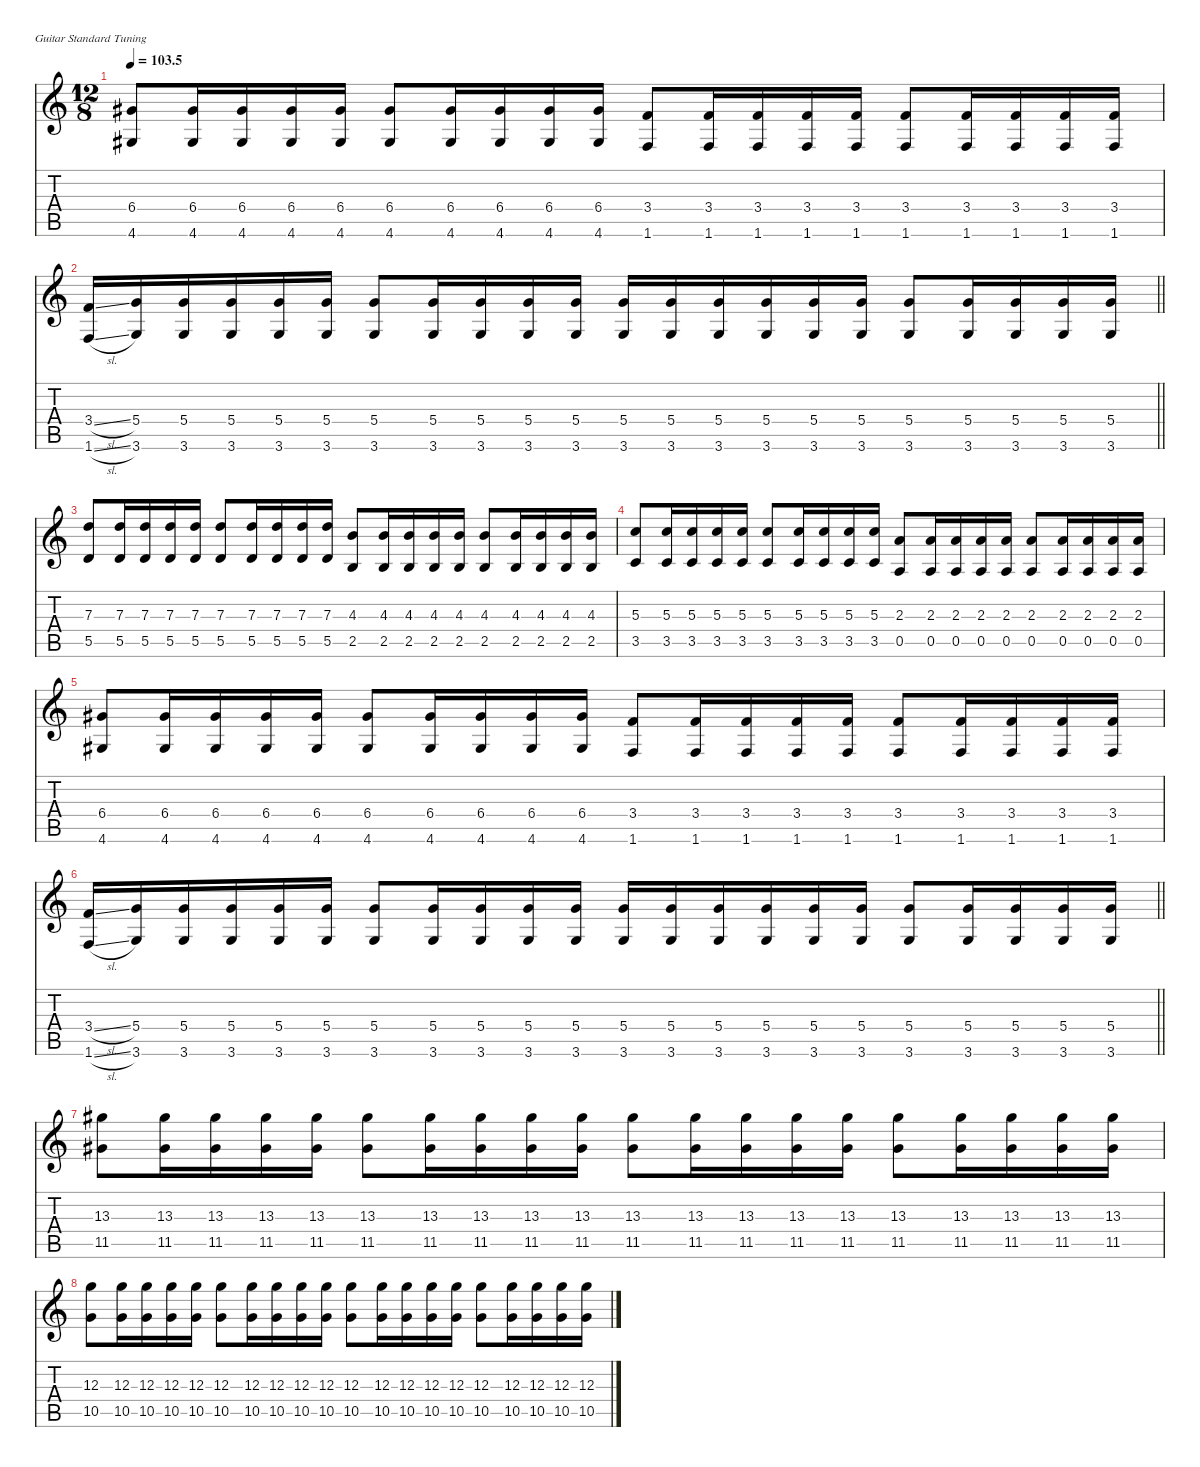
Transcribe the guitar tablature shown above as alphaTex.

\defaultSystemsLayout 4
\hideDynamics
\bracketExtendMode nobrackets
\singleTrackTrackNamePolicy hidden
\multiTrackTrackNamePolicy hidden
\firstSystemTrackNameMode fullname
\firstSystemTrackNameOrientation horizontal
\otherSystemsTrackNameOrientation horizontal
\track ("Acoustic Guitar" "s.guit.") {mute instrument acousticguitarsteel}
\staff {score tabs}
\tuning (E4 B3 G3 D3 A2 E2)
\ts (12 8)
\tempo
103.5
\accidentals auto
\clef g2
\ottava regular
\simile none
\ks c
(6.4{acc #} 4.6{acc #}).8{dy f beam Up} (6.4{acc #} 4.6{acc #}).16{beam Up} (6.4{acc #} 4.6{acc #}).16{beam Up} (6.4{acc #} 4.6{acc #}).16{beam Up} (6.4{acc #} 4.6{acc #}).16{beam Up} (6.4{acc #} 4.6{acc #}).8{beam Up} (6.4{acc #} 4.6{acc #}).16{beam Up} (6.4{acc #} 4.6{acc #}).16{beam Up} (6.4{acc #} 4.6{acc #}).16{beam Up} (6.4{acc #} 4.6{acc #}).16{beam Up} (3.4 1.6).8{beam Up} (3.4 1.6).16{beam Up} (3.4 1.6).16{beam Up} (3.4 1.6).16{beam Up} (3.4 1.6).16{beam Up} (3.4 1.6).8{beam Up} (3.4 1.6).16{beam Up} (3.4 1.6).16{beam Up} (3.4 1.6).16{beam Up} (3.4 1.6).16{beam Up} |
\barLineRight lightlight
(3.4{sl} 1.6{sl}).16{beam Up} (5.4 3.6).16{beam Up} (5.4 3.6).16{beam Up} (5.4 3.6).16{beam Up} (5.4 3.6).16{beam Up} (5.4 3.6).16{beam Up} (5.4 3.6).8{beam Up} (5.4 3.6).16{beam Up} (5.4 3.6).16{beam Up} (5.4 3.6).16{beam Up} (5.4 3.6).16{beam Up} (5.4 3.6).16{beam Up} (5.4 3.6).16{beam Up} (5.4 3.6).16{beam Up} (5.4 3.6).16{beam Up} (5.4 3.6).16{beam Up} (5.4 3.6).16{beam Up} (5.4 3.6).8{beam Up} (5.4 3.6).16{beam Up} (5.4 3.6).16{beam Up} (5.4 3.6).16{beam Up} (5.4 3.6).16{beam Up} |
(7.3 5.5).8{beam Up} (7.3 5.5).16{beam Up} (7.3 5.5).16{beam Up} (7.3 5.5).16{beam Up} (7.3 5.5).16{beam Up} (7.3 5.5).8{beam Up} (7.3 5.5).16{beam Up} (7.3 5.5).16{beam Up} (7.3 5.5).16{beam Up} (7.3 5.5).16{beam Up} (4.3 2.5).8{beam Up} (4.3 2.5).16{beam Up} (4.3 2.5).16{beam Up} (4.3 2.5).16{beam Up} (4.3 2.5).16{beam Up} (4.3 2.5).8{beam Up} (4.3 2.5).16{beam Up} (4.3 2.5).16{beam Up} (4.3 2.5).16{beam Up} (4.3 2.5).16{beam Up} |
(5.3 3.5).8{beam Up} (5.3 3.5).16{beam Up} (5.3 3.5).16{beam Up} (5.3 3.5).16{beam Up} (5.3 3.5).16{beam Up} (5.3 3.5).8{beam Up} (5.3 3.5).16{beam Up} (5.3 3.5).16{beam Up} (5.3 3.5).16{beam Up} (5.3 3.5).16{beam Up} (2.3 0.5).8{beam Up} (2.3 0.5).16{beam Up} (2.3 0.5).16{beam Up} (2.3 0.5).16{beam Up} (2.3 0.5).16{beam Up} (2.3 0.5).8{beam Up} (2.3 0.5).16{beam Up} (2.3 0.5).16{beam Up} (2.3 0.5).16{beam Up} (2.3 0.5).16{beam Up} |
(6.4{acc #} 4.6{acc #}).8{beam Up} (6.4{acc #} 4.6{acc #}).16{beam Up} (6.4{acc #} 4.6{acc #}).16{beam Up} (6.4{acc #} 4.6{acc #}).16{beam Up} (6.4{acc #} 4.6{acc #}).16{beam Up} (6.4{acc #} 4.6{acc #}).8{beam Up} (6.4{acc #} 4.6{acc #}).16{beam Up} (6.4{acc #} 4.6{acc #}).16{beam Up} (6.4{acc #} 4.6{acc #}).16{beam Up} (6.4{acc #} 4.6{acc #}).16{beam Up} (3.4 1.6).8{beam Up} (3.4 1.6).16{beam Up} (3.4 1.6).16{beam Up} (3.4 1.6).16{beam Up} (3.4 1.6).16{beam Up} (3.4 1.6).8{beam Up} (3.4 1.6).16{beam Up} (3.4 1.6).16{beam Up} (3.4 1.6).16{beam Up} (3.4 1.6).16{beam Up} |
\barLineRight lightlight
(3.4{sl} 1.6{sl}).16{beam Up} (5.4 3.6).16{beam Up} (5.4 3.6).16{beam Up} (5.4 3.6).16{beam Up} (5.4 3.6).16{beam Up} (5.4 3.6).16{beam Up} (5.4 3.6).8{beam Up} (5.4 3.6).16{beam Up} (5.4 3.6).16{beam Up} (5.4 3.6).16{beam Up} (5.4 3.6).16{beam Up} (5.4 3.6).16{beam Up} (5.4 3.6).16{beam Up} (5.4 3.6).16{beam Up} (5.4 3.6).16{beam Up} (5.4 3.6).16{beam Up} (5.4 3.6).16{beam Up} (5.4 3.6).8{beam Up} (5.4 3.6).16{beam Up} (5.4 3.6).16{beam Up} (5.4 3.6).16{beam Up} (5.4 3.6).16{beam Up} |
(13.3{acc #} 11.5{acc #}).8{beam Down} (13.3{acc #} 11.5{acc #}).16{beam Down} (13.3{acc #} 11.5{acc #}).16{beam Down} (13.3{acc #} 11.5{acc #}).16{beam Down} (13.3{acc #} 11.5{acc #}).16{beam Down} (13.3{acc #} 11.5{acc #}).8{beam Down} (13.3{acc #} 11.5{acc #}).16{beam Down} (13.3{acc #} 11.5{acc #}).16{beam Down} (13.3{acc #} 11.5{acc #}).16{beam Down} (13.3{acc #} 11.5{acc #}).16{beam Down} (13.3{acc #} 11.5{acc #}).8{beam Down} (13.3{acc #} 11.5{acc #}).16{beam Down} (13.3{acc #} 11.5{acc #}).16{beam Down} (13.3{acc #} 11.5{acc #}).16{beam Down} (13.3{acc #} 11.5{acc #}).16{beam Down} (13.3{acc #} 11.5{acc #}).8{beam Down} (13.3{acc #} 11.5{acc #}).16{beam Down} (13.3{acc #} 11.5{acc #}).16{beam Down} (13.3{acc #} 11.5{acc #}).16{beam Down} (13.3{acc #} 11.5{acc #}).16{beam Down} |
(12.3 10.5).8{beam Down} (12.3 10.5).16{beam Down} (12.3 10.5).16{beam Down} (12.3 10.5).16{beam Down} (12.3 10.5).16{beam Down} (12.3 10.5).8{beam Down} (12.3 10.5).16{beam Down} (12.3 10.5).16{beam Down} (12.3 10.5).16{beam Down} (12.3 10.5).16{beam Down} (12.3 10.5).8{beam Down} (12.3 10.5).16{beam Down} (12.3 10.5).16{beam Down} (12.3 10.5).16{beam Down} (12.3 10.5).16{beam Down} (12.3 10.5).8{beam Down} (12.3 10.5).16{beam Down} (12.3 10.5).16{beam Down} (12.3 10.5).16{beam Down} (12.3 10.5).16{beam Down}
